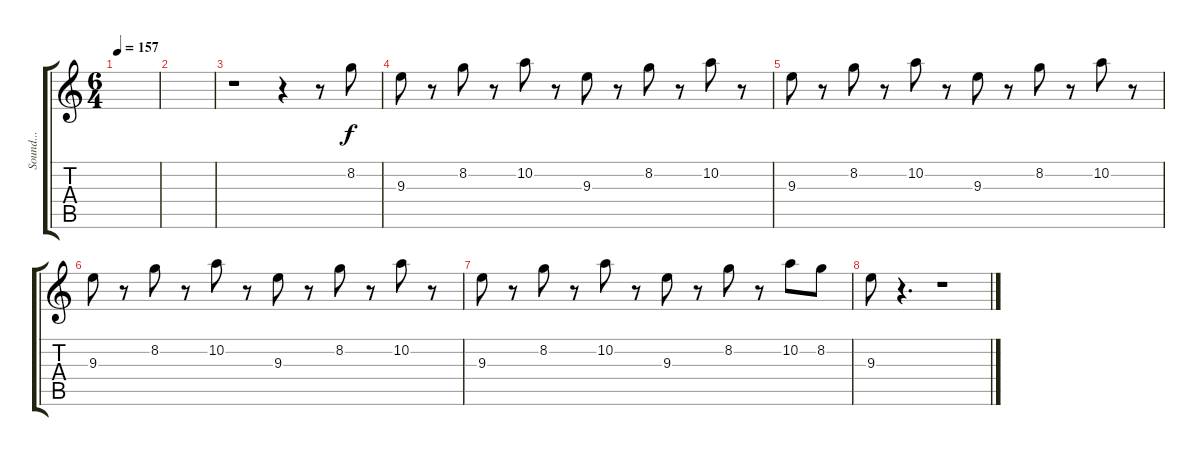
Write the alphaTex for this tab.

\track ("Sound..." "Sound...") {instrument acousticguitarsteel}
\staff {score tabs}
\tuning (E4 B3 G3 D3 A2 E2) {hide}
\ts (6 4)
\tempo 157
\clef g2
\ks c
|
|
r.1 r.4 r.8 8.2.8 |
9.3.8 r.8 8.2.8 r.8 10.2.8 r.8 9.3.8 r.8 8.2.8 r.8 10.2.8 r.8 |
9.3.8 r.8 8.2.8 r.8 10.2.8 r.8 9.3.8 r.8 8.2.8 r.8 10.2.8 r.8 |
9.3.8 r.8 8.2.8 r.8 10.2.8 r.8 9.3.8 r.8 8.2.8 r.8 10.2.8 r.8 |
9.3.8 r.8 8.2.8 r.8 10.2.8 r.8 9.3.8 r.8 8.2.8 r.8 10.2.8 8.2.8 |
9.3.8 r.4{d} r.1
